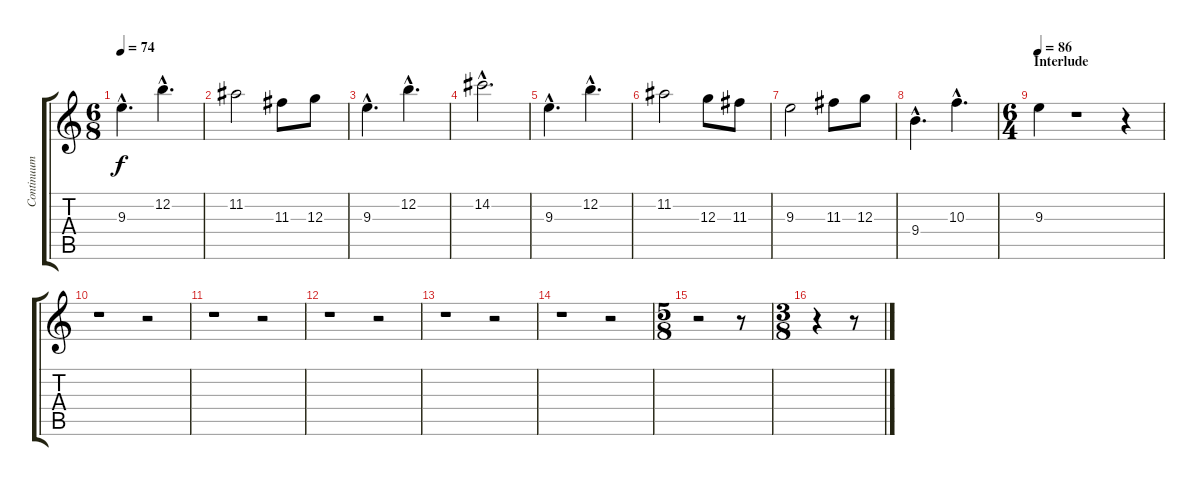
\track ("Continuum" "Continuum") {instrument violin}
\staff {score tabs}
\tuning (E5 B4 G4 D4 A3 E3) {hide}
\ts (6 8)
\tempo 74
\clef g2
\ks c
9.3{hac}.4{d dy f} 12.2{hac}.4{d} |
11.2.2 11.3.8 12.3.8 |
9.3{hac}.4{d} 12.2{hac}.4{d} |
14.2{hac}.2{d} |
9.3{hac}.4{d} 12.2{hac}.4{d} |
11.2.2 12.3.8 11.3.8 |
9.3.2 11.3.8 12.3.8 |
9.4{hac}.4{d} 10.3{hac}.4{d} |
\ts (6 4)
\section ("" "Interlude")
\tempo 86
9.3.4 r.1 r.4 |
r.1 r.2 |
r.1 r.2 |
r.1 r.2 |
r.1 r.2 |
r.1 r.2 |
\ts (5 8)
r.2 r.8 |
\ts (3 8)
r.4 r.8
